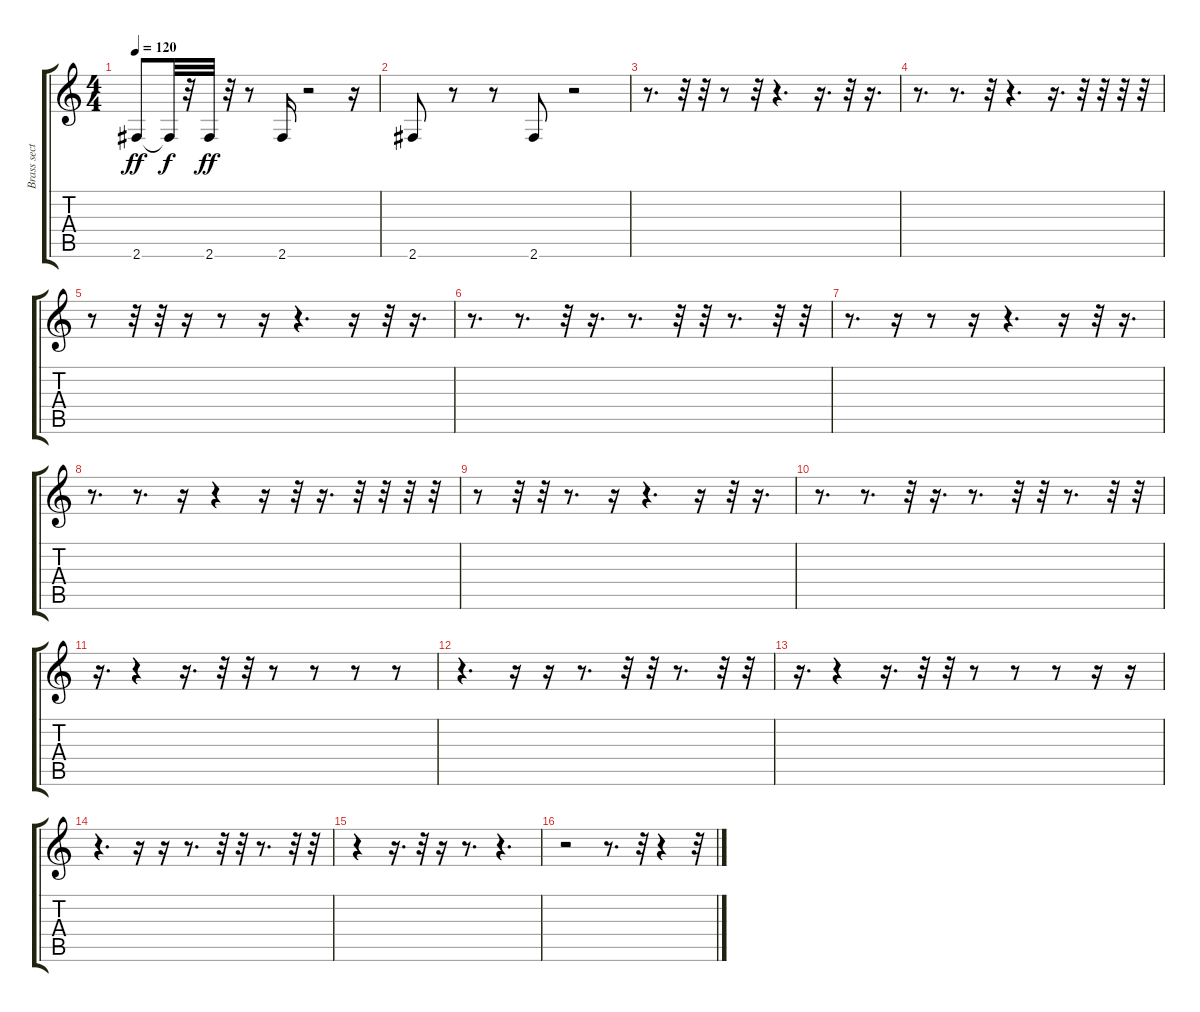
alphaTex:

\track ("Brass section" "Brass sect") {instrument synthbass1}
\staff {score tabs}
\tuning (E4 B3 G3 D3 A2 E2) {hide}
\ts (4 4)
\tempo 120
\clef g2
\ks c
2.6.8{dy ff} 2.6{t}.32{dy f} r.32 2.6.32{dy ff} r.32 r.8 2.6.16 r.2 r.16 |
2.6.8 r.8 r.8 2.6.8 r.2 |
r.8{d} r.32 r.32 r.8 r.32 r.4{d} r.16{d} r.32 r.16{d} |
r.8{d} r.8{d} r.32 r.4{d} r.16{d} r.32 r.32 r.32 r.32 |
r.8 r.32 r.32 r.16 r.8 r.16 r.4{d} r.16 r.32 r.16{d} |
r.8{d} r.8{d} r.32 r.16{d} r.8{d} r.32 r.32 r.8{d} r.32 r.32 |
r.8{d} r.16 r.8 r.16 r.4{d} r.16 r.32 r.16{d} |
r.8{d} r.8{d} r.16 r.4 r.16 r.32 r.16{d} r.32 r.32 r.32 r.32 |
r.8 r.32 r.32 r.8{d} r.16 r.4{d} r.16 r.32 r.16{d} |
r.8{d} r.8{d} r.32 r.16{d} r.8{d} r.32 r.32 r.8{d} r.32 r.32 |
r.16{d} r.4 r.16{d} r.32 r.32 r.8 r.8 r.8 r.8 |
r.4{d} r.16 r.16 r.8{d} r.32 r.32 r.8{d} r.32 r.32 |
r.16{d} r.4 r.16{d} r.32 r.32 r.8 r.8 r.8 r.16 r.16 |
r.4{d} r.16 r.16 r.8{d} r.32 r.32 r.8{d} r.32 r.32 |
r.4 r.16{d} r.32 r.16 r.8{d} r.4{d} |
r.2 r.8{d} r.32 r.4 r.32
